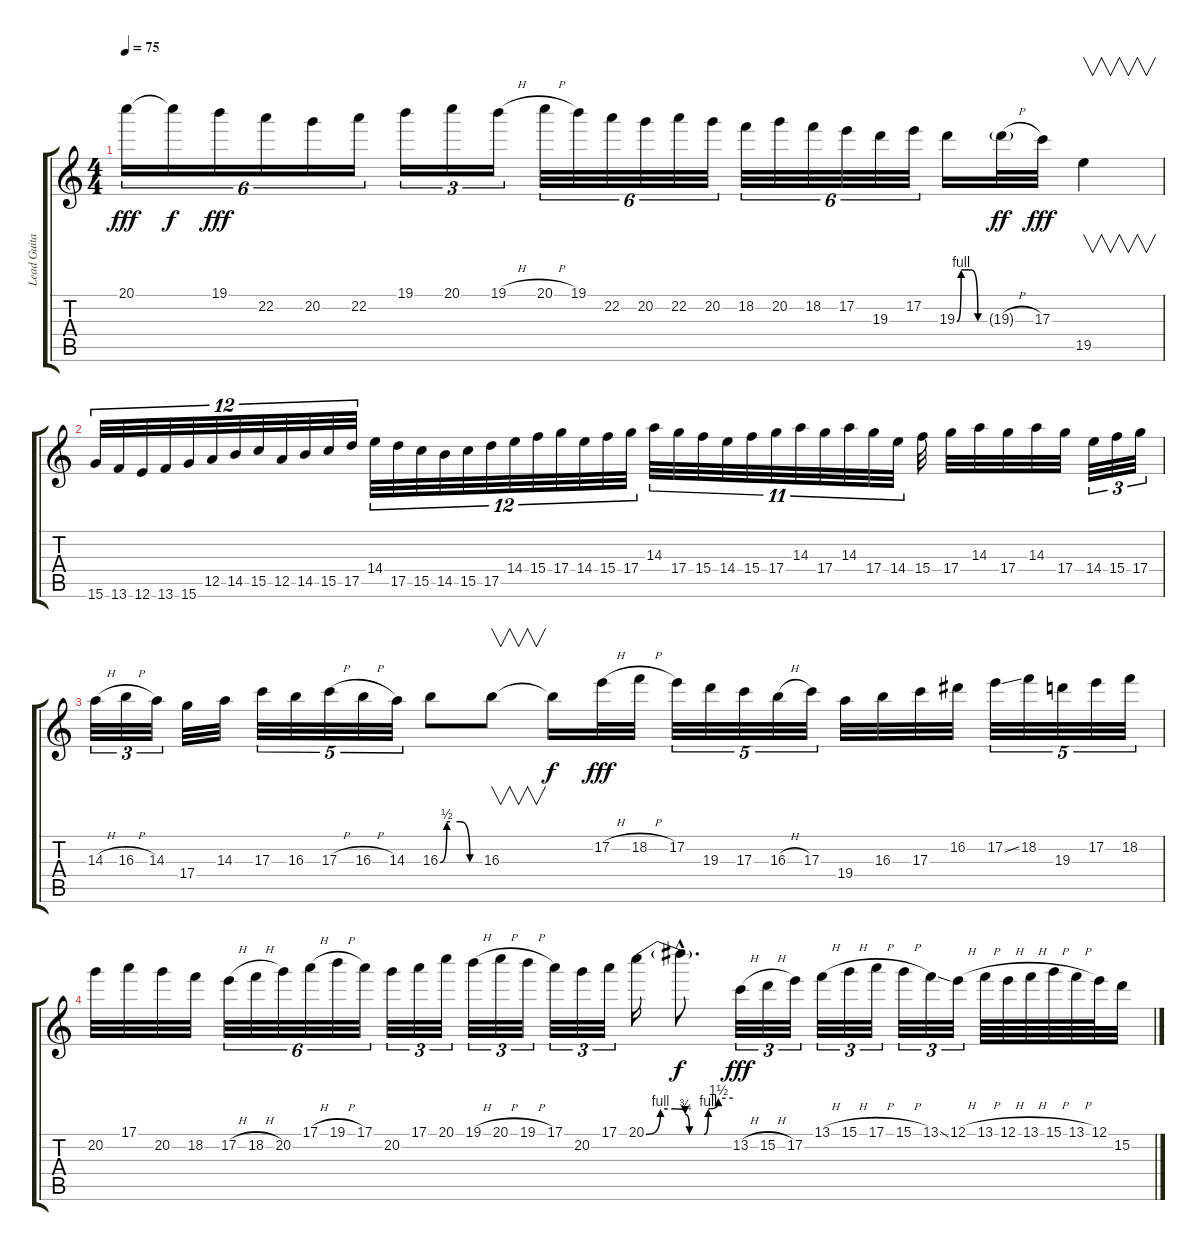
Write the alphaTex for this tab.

\track ("Lead Guitar I" "Lead Guita") {instrument overdrivenguitar}
\staff {score tabs}
\tuning (E4 B3 G3 D3 A2 E2) {hide}
\ts (4 4)
\tempo 75
\clef g2
\ks c
20.1.16{tu (6 4) dy fff} 20.1{t}.16{tu (6 4) dy f} 19.1.16{tu (6 4) dy fff} 22.2.16{tu (6 4)} 20.2.16{tu (6 4)} 22.2.16{tu (6 4)} 19.1.16{tu (3 2)} 20.1.16{tu (3 2)} 19.1{h}.16{tu (3 2)} 20.1{h}.32{tu (6 4)} 19.1.32{tu (6 4)} 22.2.32{tu (6 4)} 20.2.32{tu (6 4)} 22.2.32{tu (6 4)} 20.2.32{tu (6 4)} 18.2.32{tu (6 4)} 20.2.32{tu (6 4)} 18.2.32{tu (6 4)} 17.2.32{tu (6 4)} 19.3.32{tu (6 4)} 17.2.32{tu (6 4)} 19.3{be (custom 0 0 9 4 15 4 30 4 45 0 60 0)}.16 19.3{h g}.32{dy ff} 17.3.32{dy fff} 19.5.4{v} |
15.6.32{tu (12 8)} 13.6.32{tu (12 8)} 12.6.32{tu (12 8)} 13.6.32{tu (12 8)} 15.6.32{tu (12 8)} 12.5.32{tu (12 8)} 14.5.32{tu (12 8)} 15.5.32{tu (12 8)} 12.5.32{tu (12 8)} 14.5.32{tu (12 8)} 15.5.32{tu (12 8)} 17.5.32{tu (12 8)} 14.4.32{tu (12 8)} 17.5.32{tu (12 8)} 15.5.32{tu (12 8)} 14.5.32{tu (12 8)} 15.5.32{tu (12 8)} 17.5.32{tu (12 8)} 14.4.32{tu (12 8)} 15.4.32{tu (12 8)} 17.4.32{tu (12 8)} 14.4.32{tu (12 8)} 15.4.32{tu (12 8)} 17.4.32{tu (12 8)} 14.3.32{tu (11 8)} 17.4.32{tu (11 8)} 15.4.32{tu (11 8)} 14.4.32{tu (11 8)} 15.4.32{tu (11 8)} 17.4.32{tu (11 8)} 14.3.32{tu (11 8)} 17.4.32{tu (11 8)} 14.3.32{tu (11 8)} 17.4.32{tu (11 8)} 14.4.32{tu (11 8)} 15.4.32 17.4.32 14.3.32 17.4.32 14.3.32 17.4.32 14.4.32{tu (3 2)} 15.4.32{tu (3 2)} 17.4.32{tu (3 2)} |
14.3{h}.32{tu (3 2)} 16.3{h}.32{tu (3 2)} 14.3.32{tu (3 2)} 17.4.32 14.3.32 17.3.32{tu (5 4)} 16.3.32{tu (5 4)} 17.3{h}.32{tu (5 4)} 16.3{h}.32{tu (5 4)} 14.3.32{tu (5 4)} 16.3{be (custom 0 0 10 2 15 2 30 2 45 0 60 0)}.8 16.3.8{v} 16.3{t}.16{dy f} 17.2{h}.32{dy fff} 18.2{h}.32 17.2.32{tu (5 4)} 19.3.32{tu (5 4)} 17.3.32{tu (5 4)} 16.3{h}.32{tu (5 4)} 17.3.32{tu (5 4)} 19.4.32 16.3.32 17.3.32 16.2.32 17.2{ss}.32{tu (5 4)} 18.2.32{tu (5 4)} 19.3.32{tu (5 4)} 17.2.32{tu (5 4)} 18.2.32{tu (5 4)} |
20.2.32 17.1.32 20.2.32 18.2.32 17.2{h}.32{tu (6 4)} 18.2{h}.32{tu (6 4)} 20.2.32{tu (6 4)} 17.1{h}.32{tu (6 4)} 19.1{h}.32{tu (6 4)} 17.1.32{tu (6 4)} 20.2.32{tu (3 2)} 17.1.32{tu (3 2)} 20.1.32{tu (3 2)} 19.1{h}.32{tu (3 2)} 20.1{h}.32{tu (3 2)} 19.1{h}.32{tu (3 2)} 17.1.32{tu (3 2)} 20.2.32{tu (3 2)} 17.1.32{tu (3 2)} 20.1{be (custom 0 0 10 4 15 4 20 4 27 3 30 0 40 0 43 4 50 6 60 6)}.16 20.1{hac t}.8{d dy f} 13.2{h}.32{tu (3 2) dy fff} 15.2{h}.32{tu (3 2)} 17.2.32{tu (3 2)} 13.1{h}.32{tu (3 2)} 15.1{h}.32{tu (3 2)} 17.1{h}.32{tu (3 2)} 15.1{h}.32{tu (3 2)} 13.1{ss}.32{tu (3 2)} 12.1{h}.32{tu (3 2)} 13.1{h}.64 12.1{h}.64 13.1{h}.64 15.1{h}.64 13.1{h}.64 12.1.64 15.2.32
